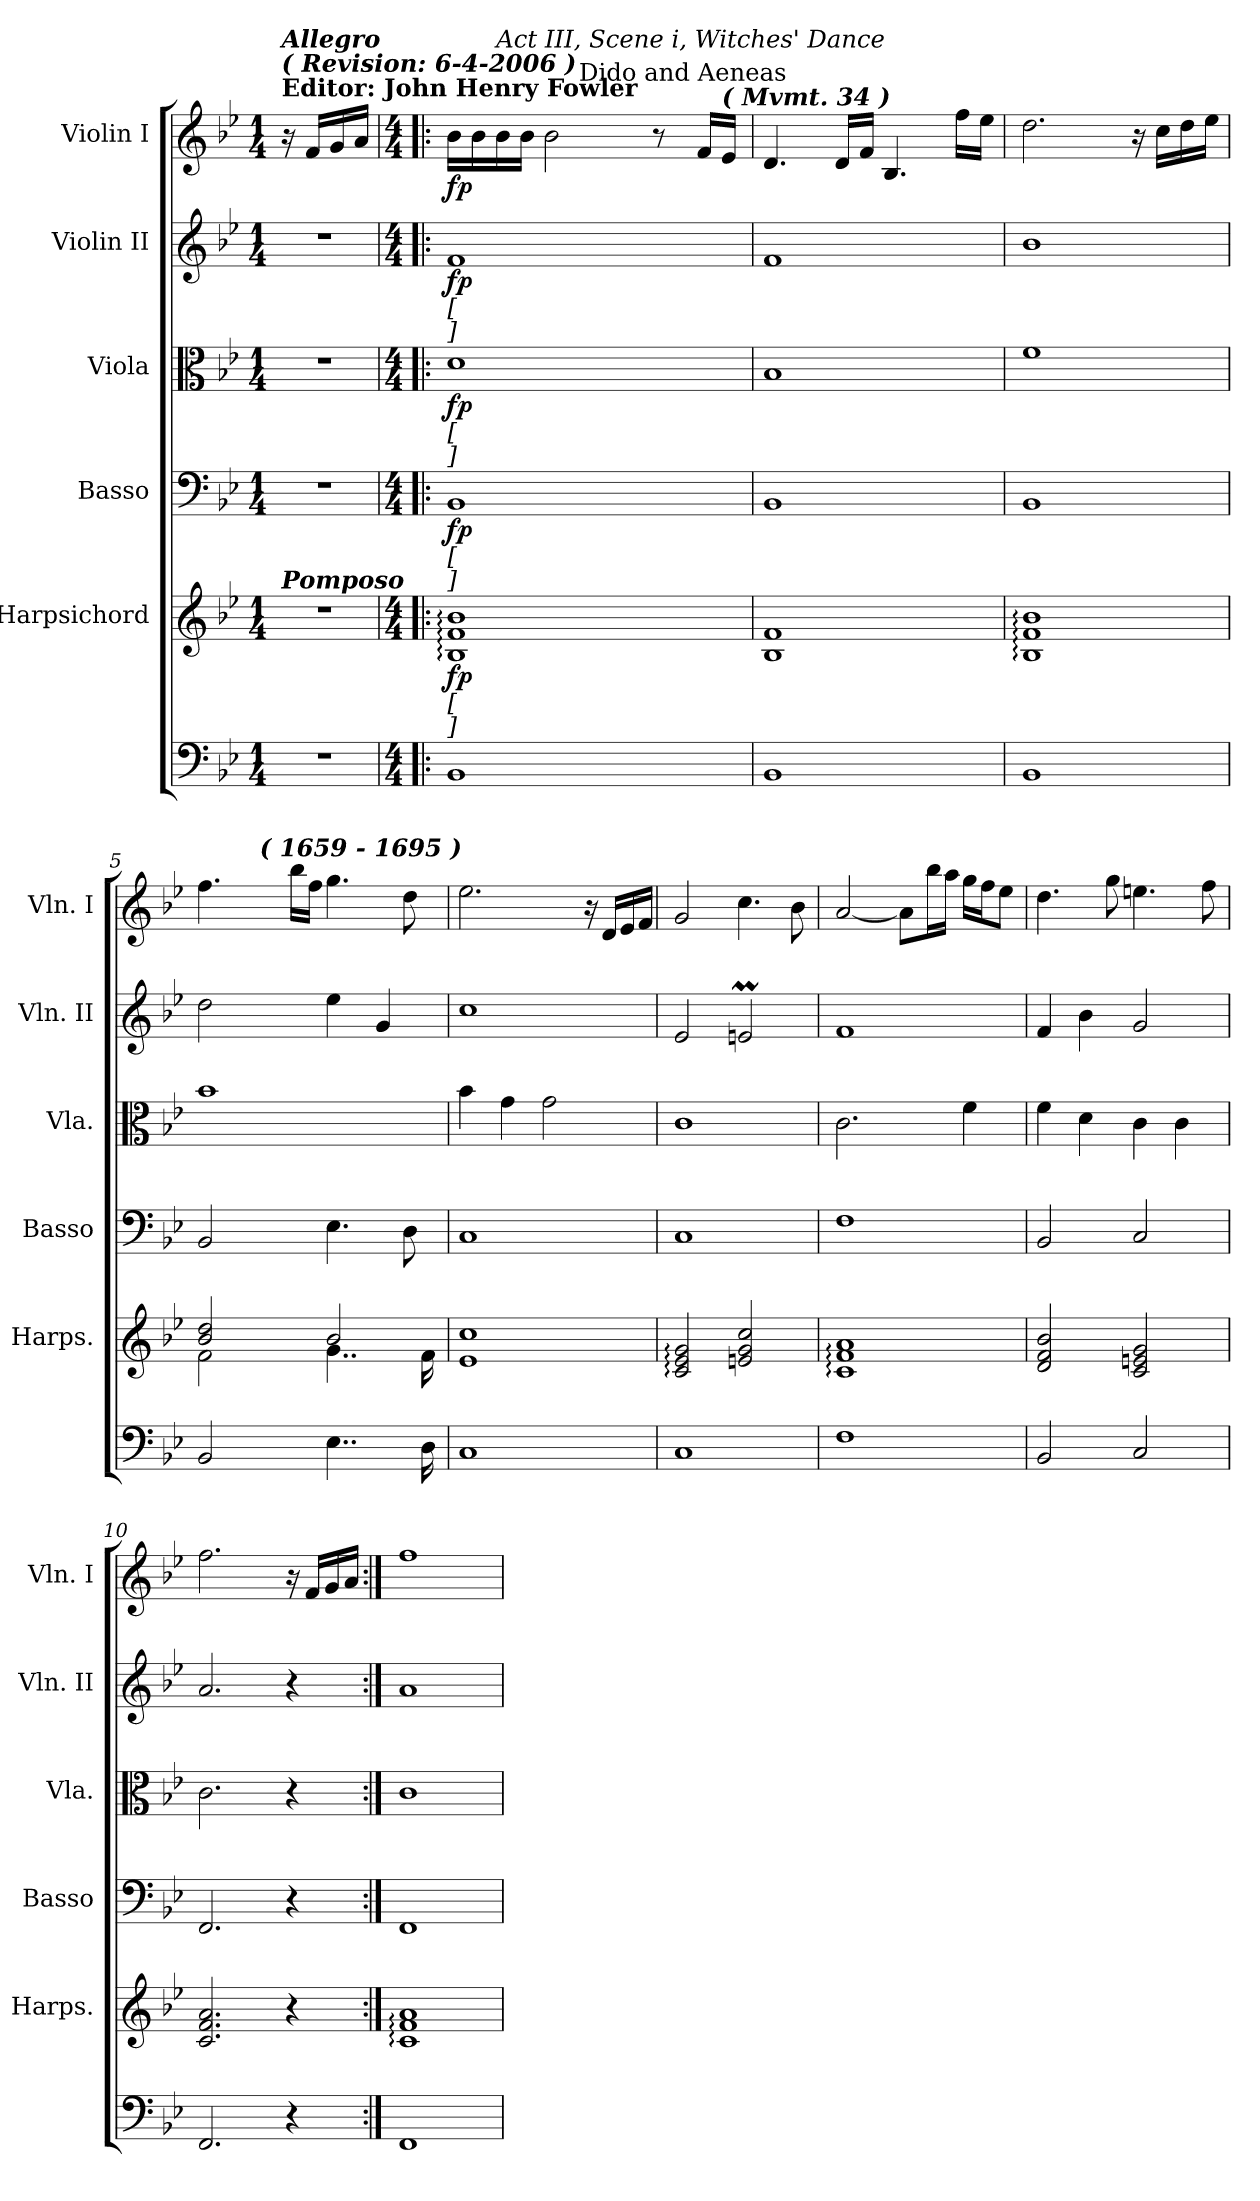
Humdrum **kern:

**kern	**kern	**dynam	**kern	**dynam	**kern	**dynam	**kern	**dynam	**kern	**dynam
*part6	*part5	*part5	*part4	*part4	*part3	*part3	*part2	*part2	*part1	*part1
*staff6	*staff5	*staff5	*staff4	*staff4	*staff3	*staff3	*staff2	*staff2	*staff1	*staff1
*	*I"Harpsichord	*	*I"Basso	*	*I"Viola	*	*I"Violin II	*	*I"Violin I	*
*	*I'Harps.	*	*I'Basso	*	*I'Vla.	*	*I'Vln. II	*	*I'Vln. I	*
!!LO:PB:g=z
*clefF4	*clefG2	*	*clefF4	*	*clefC3	*	*clefG2	*	*clefG2	*
*k[b-e-]	*k[b-e-]	*	*k[b-e-]	*	*k[b-e-]	*	*k[b-e-]	*	*k[b-e-]	*
*B-:	*B-:	*	*B-:	*	*B-:	*	*B-:	*	*B-:	*
*M1/4	*M1/4	*	*M1/4	*	*M1/4	*	*M1/4	*	*M1/4	*
*MM160	*MM160	*	*MM160	*	*MM160	*	*MM160	*	*MM160	*
=1	=1	=1	=1	=1	=1	=1	=1	=1	=1	=1
!	!	!	!	!	!	!	!	!	!LO:TX:a:B:t=Editor&colon; John Henry Fowler	!
!	!	!	!	!	!	!	!	!	!LO:TX:a:Bi:t=( Revision&colon;  6-4-2006 )	!
!	!	!	!	!	!	!	!	!	!LO:TX:a:Bi:t=Allegro	!
!	!LO:TX:a:Bi:t=Pomposo	!	!	!	!	!	!	!	!	!
!LO:N:vis=1	!LO:N:vis=1	!	!LO:N:vis=1	!	!LO:N:vis=1	!	!LO:N:vis=1	!	!	!
4r	4r	.	4r	.	4r	.	4r	.	16r	.
.	.	.	.	.	.	.	.	.	16fi/LL	.
.	.	.	.	.	.	.	.	.	16gi/	.
.	.	.	.	.	.	.	.	.	16ai/JJ	.
=2!|:	=2!|:	=2!|:	=2!|:	=2!|:	=2!|:	=2!|:	=2!|:	=2!|:	=2!|:	=2!|:
*M4/4	*M4/4	*	*M4/4	*	*M4/4	*	*M4/4	*	*M4/4	*
!	!	!	!	!	!	!	!	!	!LO:TX:b:i:t=[	!
!	!	!	!	!	!	!	!	!	!LO:TX:b:i:t=]	!
!	!	!	!	!	!	!	!LO:TX:b:i:t=[	!	!	!
!	!	!	!	!	!	!	!LO:TX:b:i:t=]	!	!	!
!	!	!	!	!	!LO:TX:b:i:t=[	!	!	!	!	!
!	!	!	!	!	!LO:TX:b:i:t=]	!	!	!	!	!
!	!	!	!LO:TX:b:i:t=[	!	!	!	!	!	!	!
!	!	!	!LO:TX:b:i:t=]	!	!	!	!	!	!	!
!	!LO:TX:b:i:t=[	!	!	!	!	!	!	!	!	!
!	!LO:TX:b:i:t=]	!	!	!	!	!	!	!	!	!
*	*	*	*	*	*	*	*	*	*^	*
1BB-i	1B-i: 1fi: 1b-i:	f p	1BB-i	f p	1di	f p	1fi	f p	16b-i\LL	4ryy	f p
.	.	.	.	.	.	.	.	.	16b-i\	.	.
!	!	!	!	!	!	!	!	!	!LO:TX:a:i:t=Act III, Scene i, Witches' Dance	!	!
.	.	.	.	.	.	.	.	.	16b-i\	.	.
.	.	.	.	.	.	.	.	.	16b-i\JJ	.	.
.	.	.	.	.	.	.	.	.	2b-i\	16..ryy	.
!	!	!	!	!	!	!	!	!	!	!LO:TX:a:t=Dido and Aeneas	!
.	.	.	.	.	.	.	.	.	.	2ryy	.
.	.	.	.	.	.	.	.	.	8r	.	.
.	.	.	.	.	.	.	.	.	.	8ryy	.
.	.	.	.	.	.	.	.	.	16fi/LL	.	.
!	!	!	!	!	!	!	!	!	!LO:TX:a:Bi:t=( Mvmt. 34 )	!	!
.	.	.	.	.	.	.	.	.	16e-i/JJ	.	.
.	.	.	.	.	.	.	.	.	.	64ryy	.
*	*	*	*	*	*	*	*	*	*v	*v	*
=3	=3	=3	=3	=3	=3	=3	=3	=3	=3	=3
1BB-i	1B-i 1fi	.	1BB-i	.	1B-i	.	1fi	.	4.di/	.
.	.	.	.	.	.	.	.	.	16di/LL	.
.	.	.	.	.	.	.	.	.	16fi/JJ	.
.	.	.	.	.	.	.	.	.	4.B-i/	.
.	.	.	.	.	.	.	.	.	16ffi\LL	.
.	.	.	.	.	.	.	.	.	16ee-i\JJ	.
=4	=4	=4	=4	=4	=4	=4	=4	=4	=4	=4
1BB-i	1B-i: 1fi: 1b-i:	.	1BB-i	.	1fi	.	1b-i	.	2.ddi\	.
.	.	.	.	.	.	.	.	.	16r	.
.	.	.	.	.	.	.	.	.	16cci\LL	.
.	.	.	.	.	.	.	.	.	16ddi\	.
.	.	.	.	.	.	.	.	.	16ee-i\JJ	.
=5	=5	=5	=5	=5	=5	=5	=5	=5	=5	=5
*	*^	*	*	*	*	*	*	*	*	*
!	!	!	!	!	!	!	!	!	!	!LO:TX:a:B:t=Henry Purcell	!
*	*	*	*	*	*	*	*	*	*	*^	*
2BB-i/	2b-i/ 2ddi	2fi\	.	2BB-i/	.	1b-i	.	2ddi\	.	4.ffi\	8ryy	.
.	.	.	.	.	.	.	.	.	.	.	16ryy	.
.	.	.	.	.	.	.	.	.	.	.	32ryy	.
.	.	.	.	.	.	.	.	.	.	.	256..ryy	.
!	!	!	!	!	!	!	!	!	!	!	!LO:TX:a:Bi:t=( 1659 - 1695 )	!
.	.	.	.	.	.	.	.	.	.	.	2ryy	.
.	.	.	.	.	.	.	.	.	.	16bb-i\LL	.	.
.	.	.	.	.	.	.	.	.	.	16ffi\JJ	.	.
4..E-i\	2b-i/	4..gi\	.	4.E-i\	.	.	.	4ee-i\	.	4.ggi\	.	.
.	.	.	.	.	.	.	.	.	.	.	4ryy	.
.	.	.	.	.	.	.	.	4gi/	.	.	.	.
.	.	.	.	8Di\	.	.	.	.	.	8ddi\	.	.
16Di\	.	16fi\	.	.	.	.	.	.	.	.	.	.
.	.	.	.	.	.	.	.	.	.	.	64ryy	.
.	.	.	.	.	.	.	.	.	.	.	128ryy	.
.	.	.	.	.	.	.	.	.	.	.	1024ryy	.
*	*v	*v	*	*	*	*	*	*	*	*v	*v	*
!!LO:LB:g=z
=6	=6	=6	=6	=6	=6	=6	=6	=6	=6	=6
1Ci	1e-i 1cci	.	1Ci	.	4b-i\	.	1cci	.	2.ee-i\	.
.	.	.	.	.	4gi\	.	.	.	.	.
.	.	.	.	.	2gi\	.	.	.	.	.
.	.	.	.	.	.	.	.	.	16r	.
.	.	.	.	.	.	.	.	.	16di/LL	.
.	.	.	.	.	.	.	.	.	16e-i/	.
.	.	.	.	.	.	.	.	.	16fi/JJ	.
=7	=7	=7	=7	=7	=7	=7	=7	=7	=7	=7
1Ci	2ci/: 2e-i: 2gi:	.	1Ci	.	1ci	.	2e-i/	.	2gi/	.
.	2eni/ 2gi 2cci	.	.	.	.	.	2enmi/	.	4.cci\	.
.	.	.	.	.	.	.	.	.	8b-i\	.
=8	=8	=8	=8	=8	=8	=8	=8	=8	=8	=8
1Fi	1ci: 1fi: 1ai:	.	1Fi	.	2.ci\	.	1fi	.	[2ai/	.
.	.	.	.	.	.	.	.	.	8ai\L]	.
.	.	.	.	.	.	.	.	.	16bb-i\L	.
.	.	.	.	.	.	.	.	.	16aai\JJ	.
.	.	.	.	.	4fi\	.	.	.	16ggi\LL	.
.	.	.	.	.	.	.	.	.	16ffi\J	.
.	.	.	.	.	.	.	.	.	8ee-i\J	.
=9	=9	=9	=9	=9	=9	=9	=9	=9	=9	=9
2BB-i/	2di/ 2fi 2b-i	.	2BB-i/	.	4fi\	.	4fi/	.	4.ddi\	.
.	.	.	.	.	4di\	.	4b-i\	.	.	.
.	.	.	.	.	.	.	.	.	8ggi\	.
2Ci/	2ci/ 2eni 2gi	.	2Ci/	.	4ci\	.	2gi/	.	4.eeni\	.
.	.	.	.	.	4ci\	.	.	.	.	.
.	.	.	.	.	.	.	.	.	8ffi\	.
=10	=10	=10	=10	=10	=10	=10	=10	=10	=10	=10
2.FFi/	2.ci/ 2.fi 2.ai	.	2.FFi/	.	2.ci\	.	2.ai/	.	2.ffi\	.
4r	4r:	.	4r	.	4r	.	4r	.	16r	.
.	.	.	.	.	.	.	.	.	16fi/LL	.
.	.	.	.	.	.	.	.	.	16gi/	.
.	.	.	.	.	.	.	.	.	16ai/JJ	.
=11:|!	=11:|!	=11:|!	=11:|!	=11:|!	=11:|!	=11:|!	=11:|!	=11:|!	=11:|!	=11:|!
1FFi	1ci: 1fi: 1ai:	.	1FFi	.	1ci	.	1ai	.	1ffi	.
=	=	=	=	=	=	=	=	=	=	=
*-	*-	*-	*-	*-	*-	*-	*-	*-	*-	*-
